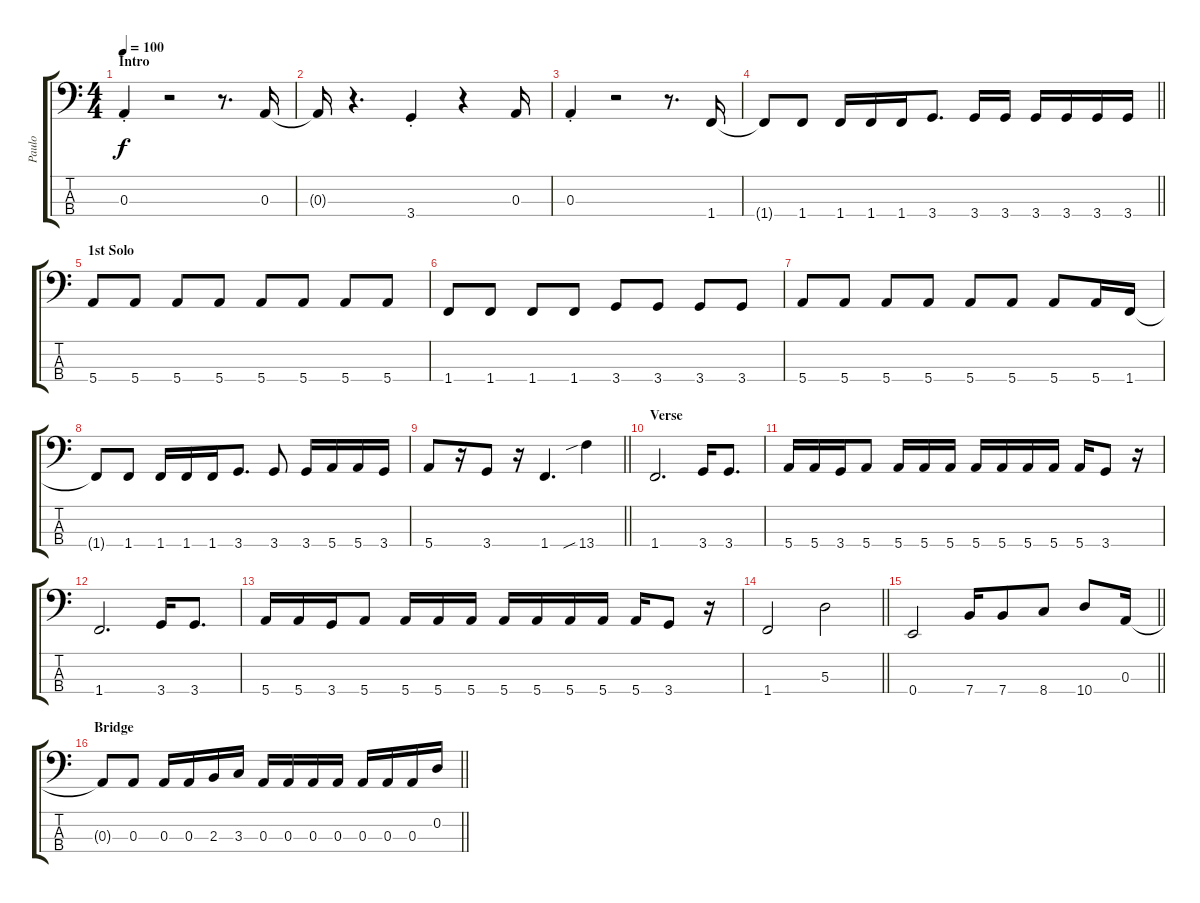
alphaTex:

\track ("Paulo" "Paulo") {instrument electricbassfinger}
\staff {score tabs}
\tuning (G2 D2 A1 E1) {hide}
\ts (4 4)
\section ("" "Intro")
\tempo 100
\clef f4
\ks c
0.3{st}.4{dy f instrument electricbassfinger} r.2 r.8{d} 0.3.16 |
0.3{t}.16 r.4{d} 3.4{st}.4 r.4 0.3.16 |
0.3{st}.4 r.2 r.8{d} 1.4.16 |
\barLineRight lightlight
1.4{t}.8 1.4.8 1.4.16 1.4.16 1.4.16 3.4.8{d} 3.4.16 3.4.16 3.4.16 3.4.16 3.4.16 3.4.16 |
\section ("" "1st Solo")
5.4.8 5.4.8 5.4.8 5.4.8 5.4.8 5.4.8 5.4.8 5.4.8 |
1.4.8 1.4.8 1.4.8 1.4.8 3.4.8 3.4.8 3.4.8 3.4.8 |
5.4.8 5.4.8 5.4.8 5.4.8 5.4.8 5.4.8 5.4.8 5.4.16 1.4.16 |
1.4{t}.8 1.4.8 1.4.16 1.4.16 1.4.16 3.4.8{d} 3.4.8 3.4.16 5.4.16 5.4.16 3.4.16 |
\barLineRight lightlight
5.4.8 r.16 3.4.8 r.16 1.4.4{d} 13.4{sib}.4 |
\section ("" "Verse")
1.4.2{d} 3.4.16 3.4.8{d} |
5.4.16 5.4.16 3.4.16 5.4.8 5.4.16 5.4.16 5.4.16 5.4.16 5.4.16 5.4.16 5.4.16 5.4.16 3.4.8 r.16 |
1.4.2{d} 3.4.16 3.4.8{d} |
5.4.16 5.4.16 3.4.16 5.4.8 5.4.16 5.4.16 5.4.16 5.4.16 5.4.16 5.4.16 5.4.16 5.4.16 3.4.8 r.16 |
\barLineRight lightlight
1.4.2 5.3.2 |
\barLineRight lightlight
0.4.2 7.4.16 7.4.8 8.4.8 10.4.8 0.3.16 |
\section ("" "Bridge")
\barLineRight lightlight
0.3{t}.8 0.3.8 0.3.16 0.3.16 2.3.16 3.3.16 0.3.16 0.3.16 0.3.16 0.3.16 0.3.16 0.3.16 0.3.16 0.2.16
